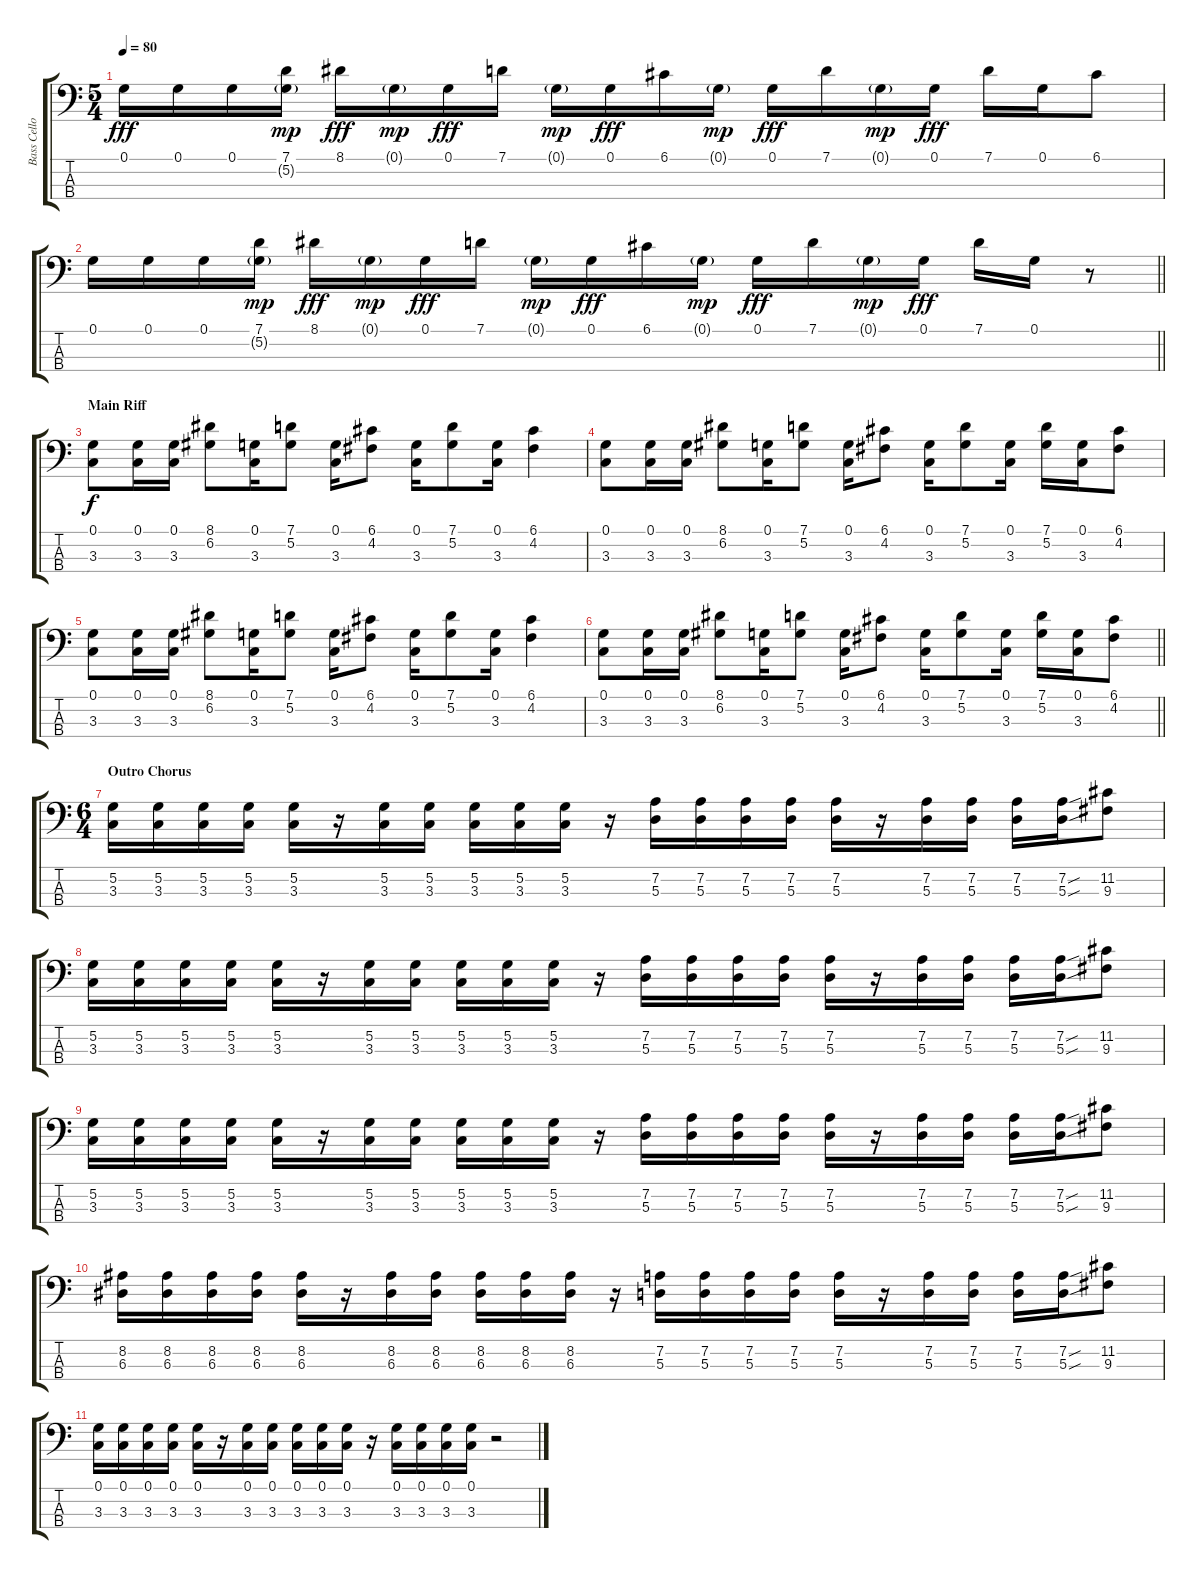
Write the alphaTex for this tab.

\track ("Bass Cello" "Bass Cello") {instrument distortionguitar}
\staff {score tabs}
\tuning (G2 D2 A1 D1) {hide}
\ts (5 4)
\tempo 80
\clef f4
\ks c
0.1.16{dy fff} 0.1.16 0.1.16 (7.1 5.2{g}).16{dy mp} 8.1.16{dy fff} 0.1{g}.16{dy mp} 0.1.16{dy fff} 7.1.16 0.1{g}.16{dy mp} 0.1.16{dy fff} 6.1.16 0.1{g}.16{dy mp} 0.1.16{dy fff} 7.1.16 0.1{g}.16{dy mp} 0.1.16{dy fff} 7.1.16 0.1.16 6.1.8 |
\barLineRight lightlight
0.1.16 0.1.16 0.1.16 (7.1 5.2{g}).16{dy mp} 8.1.16{dy fff} 0.1{g}.16{dy mp} 0.1.16{dy fff} 7.1.16 0.1{g}.16{dy mp} 0.1.16{dy fff} 6.1.16 0.1{g}.16{dy mp} 0.1.16{dy fff} 7.1.16 0.1{g}.16{dy mp} 0.1.16{dy fff} 7.1.16 0.1.16 r.8 |
\section ("" "Main Riff")
(0.1 3.3).8{dy f instrument distortionguitar} (0.1 3.3).16 (0.1 3.3).16 (8.1 6.2).8 (0.1 3.3).16 (7.1 5.2).8 (0.1 3.3).16 (6.1 4.2).8 (0.1 3.3).16 (7.1 5.2).8 (0.1 3.3).16 (6.1 4.2).4 |
(0.1 3.3).8 (0.1 3.3).16 (0.1 3.3).16 (8.1 6.2).8 (0.1 3.3).16 (7.1 5.2).8 (0.1 3.3).16 (6.1 4.2).8 (0.1 3.3).16 (7.1 5.2).8 (0.1 3.3).16 (7.1 5.2).16 (0.1 3.3).16 (6.1 4.2).8 |
(0.1 3.3).8 (0.1 3.3).16 (0.1 3.3).16 (8.1 6.2).8 (0.1 3.3).16 (7.1 5.2).8 (0.1 3.3).16 (6.1 4.2).8 (0.1 3.3).16 (7.1 5.2).8 (0.1 3.3).16 (6.1 4.2).4 |
\barLineRight lightlight
(0.1 3.3).8 (0.1 3.3).16 (0.1 3.3).16 (8.1 6.2).8 (0.1 3.3).16 (7.1 5.2).8 (0.1 3.3).16 (6.1 4.2).8 (0.1 3.3).16 (7.1 5.2).8 (0.1 3.3).16 (7.1 5.2).16 (0.1 3.3).16 (6.1 4.2).8 |
\ts (6 4)
\section ("" "Outro Chorus")
(5.2 3.3).16 (5.2 3.3).16 (5.2 3.3).16 (5.2 3.3).16 (5.2 3.3).16 r.16 (5.2 3.3).16 (5.2 3.3).16 (5.2 3.3).16 (5.2 3.3).16 (5.2 3.3).16 r.16 (7.2 5.3).16 (7.2 5.3).16 (7.2 5.3).16 (7.2 5.3).16 (7.2 5.3).16 r.16 (7.2 5.3).16 (7.2 5.3).16 (7.2 5.3).16 (7.2{sou} 5.3{sou}).16 (11.2 9.3).8 |
(5.2 3.3).16 (5.2 3.3).16 (5.2 3.3).16 (5.2 3.3).16 (5.2 3.3).16 r.16 (5.2 3.3).16 (5.2 3.3).16 (5.2 3.3).16 (5.2 3.3).16 (5.2 3.3).16 r.16 (7.2 5.3).16 (7.2 5.3).16 (7.2 5.3).16 (7.2 5.3).16 (7.2 5.3).16 r.16 (7.2 5.3).16 (7.2 5.3).16 (7.2 5.3).16 (7.2{sou} 5.3{sou}).16 (11.2 9.3).8 |
(5.2 3.3).16 (5.2 3.3).16 (5.2 3.3).16 (5.2 3.3).16 (5.2 3.3).16 r.16 (5.2 3.3).16 (5.2 3.3).16 (5.2 3.3).16 (5.2 3.3).16 (5.2 3.3).16 r.16 (7.2 5.3).16 (7.2 5.3).16 (7.2 5.3).16 (7.2 5.3).16 (7.2 5.3).16 r.16 (7.2 5.3).16 (7.2 5.3).16 (7.2 5.3).16 (7.2{sou} 5.3{sou}).16 (11.2 9.3).8 |
(8.2 6.3).16 (8.2 6.3).16 (8.2 6.3).16 (8.2 6.3).16 (8.2 6.3).16 r.16 (8.2 6.3).16 (8.2 6.3).16 (8.2 6.3).16 (8.2 6.3).16 (8.2 6.3).16 r.16 (7.2 5.3).16 (7.2 5.3).16 (7.2 5.3).16 (7.2 5.3).16 (7.2 5.3).16 r.16 (7.2 5.3).16 (7.2 5.3).16 (7.2 5.3).16 (7.2{sou} 5.3{sou}).16 (11.2 9.3).8 |
(0.1 3.3).16 (0.1 3.3).16 (0.1 3.3).16 (0.1 3.3).16 (0.1 3.3).16 r.16 (0.1 3.3).16 (0.1 3.3).16 (0.1 3.3).16 (0.1 3.3).16 (0.1 3.3).16 r.16 (0.1 3.3).16 (0.1 3.3).16 (0.1 3.3).16 (0.1 3.3).16 r.2
